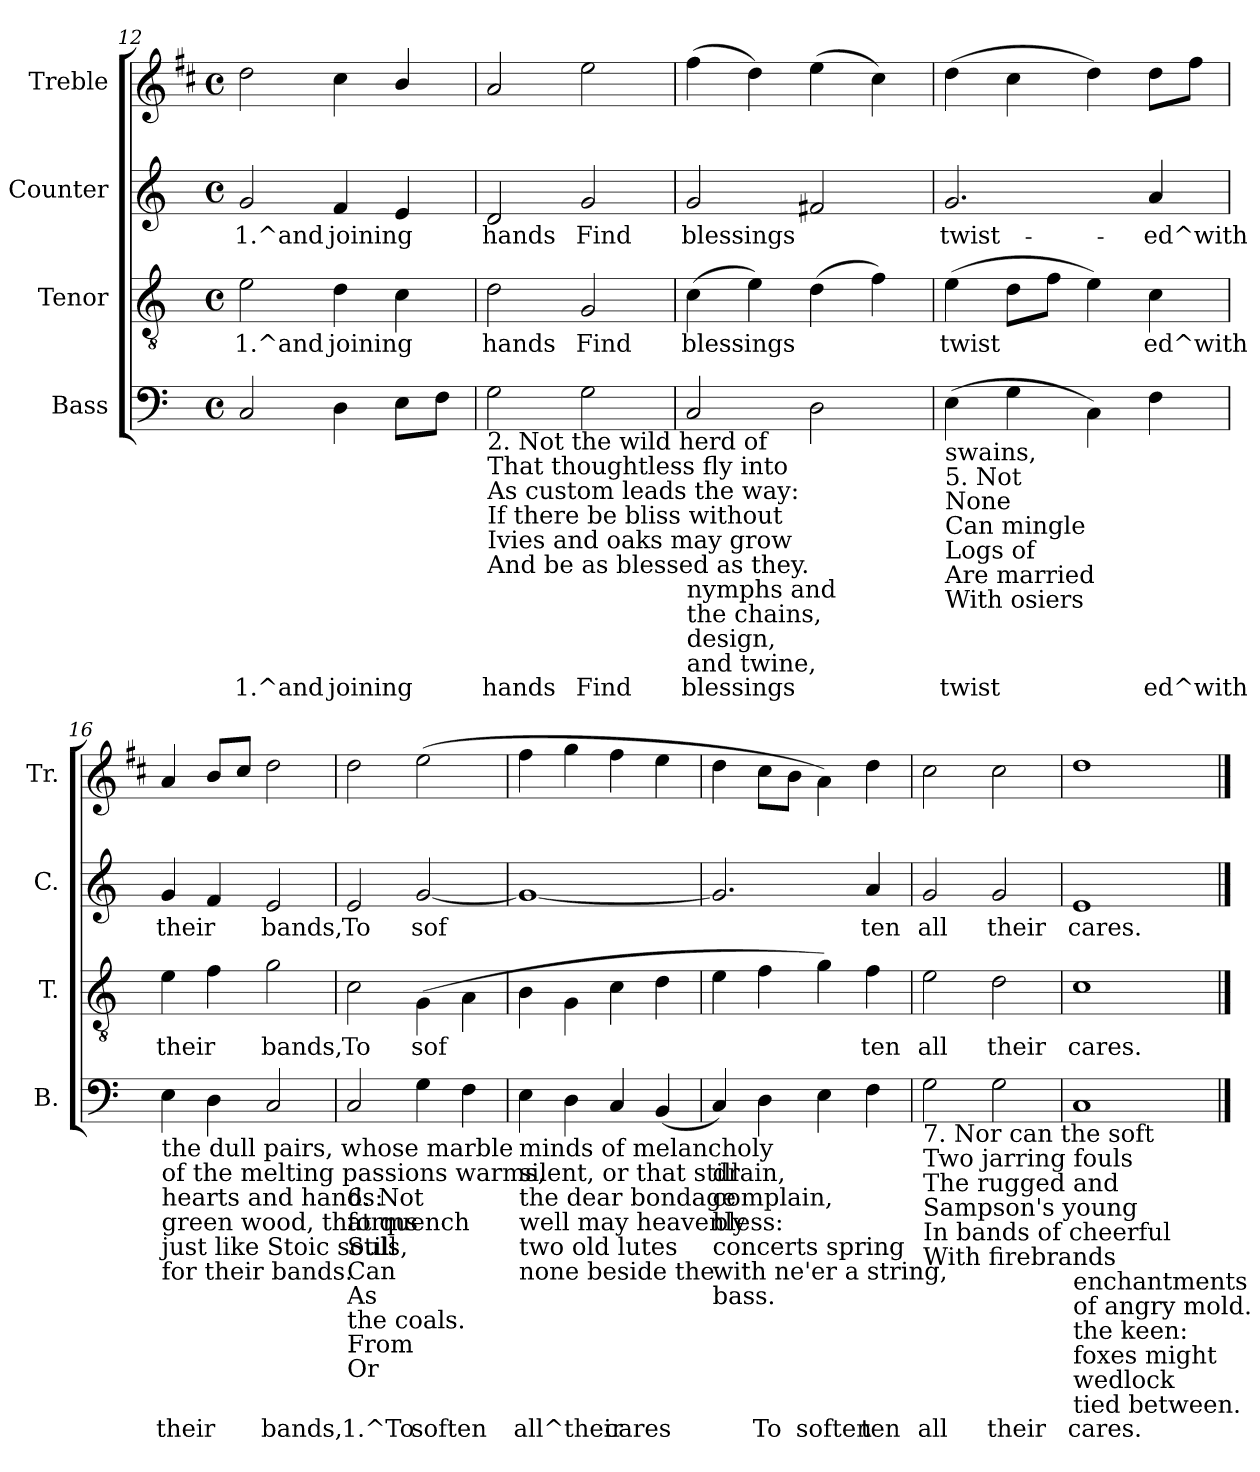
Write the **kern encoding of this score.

**kern	**text	**kern	**text	**kern	**text	**kern
*part4	*part4	*part3	*part3	*part2	*part2	*part1
*staff4	*staff4	*staff3	*staff3	*staff2	*staff2	*staff1
*I"Bass	*	*I"Tenor	*	*I"Counter	*	*I"Treble
*I'B.	*	*I'T.	*	*I'C.	*	*I'Tr.
!!LO:LB:g=z
*clefF4	*	*clefGv2	*	*clefG2	*	*clefG2
*	*	*	*	*	*	*ITrd1c2
*k[]	*	*k[]	*	*k[]	*	*k[]
*C:	*	*C:	*	*C:	*	*C:
*M4/4	*	*M4/4	*	*M4/4	*	*M4/4
*met(c)	*	*met(c)	*	*met(c)	*	*met(c)
=12	=12	=12	=12	=12	=12	=12
!	!LO:LY:a:rj	!	!LO:LY:a:rj	!	!LO:LY:b:rj	!
2C/	1.^and	2e\	1.^and	2g/	1.^and	2cc\
!	!LO:LY:a:rj	!	!LO:LY:a:rj	!	!LO:LY:b:rj	!
4D\	joining	4d\	joining	4f/	joining	4b\
!	!LO:LY:a:rj	!	!LO:LY:a:rj	!	!LO:LY:b:rj	!
8E\L	.	4c\	.	4e/	.	4a/
!	!LO:LY:a:rj	!	!	!	!	!
8F\J	.	.	.	.	.	.
=13	=13	=13	=13	=13	=13	=13
!LO:TX:b:t=2. Not the wild herd of	!	!	!	!	!	!
!LO:TX:b:t=That thoughtless fly into	!	!	!	!	!	!
!LO:TX:b:t=As custom leads the way&colon;	!	!	!	!	!	!
!LO:TX:b:t=If there be bliss without	!	!	!	!	!	!
!LO:TX:b:t=Ivies and oaks may grow	!	!	!	!	!	!
!LO:TX:b:t=And be as blessed as they.	!	!	!	!	!	!
!	!LO:LY:a:rj	!	!LO:LY:a:rj	!	!LO:LY:b:rj	!
2G\	hands	2d\	hands	2d/	hands	2g/
!	!LO:LY:a:rj	!	!LO:LY:a:rj	!	!LO:LY:b:rj	!
2G\	Find	2G/	Find	2g/	Find	2dd\
=14	=14	=14	=14	=14	=14	=14
!LO:TX:b:t=nymphs and	!	!	!	!	!	!
!LO:TX:b:t=the chains,	!	!	!	!	!	!
!LO:TX:b:t=design,	!	!	!	!	!	!
!LO:TX:b:t=and twine,	!	!	!	!	!	!
!	!LO:LY:a:rj	!	!LO:LY:a:rj	!	!LO:LY:b:rj	!
2C/	blessings	(>4c\	blessings	2g/	blessings	(>4ee\
!	!	!	!LO:LY:a:rj	!	!	!
.	.	4e\)	.	.	.	4cc\)
!	!LO:LY:a:rj	!	!LO:LY:a:rj	!	!LO:LY:b:rj	!
2D\	.	(>4d\	.	2f#X/	.	(>4dd\
!	!	!	!LO:LY:a:rj	!	!	!
.	.	4f\)	.	.	.	4b\)
=15	=15	=15	=15	=15	=15	=15
!LO:TX:b:t=swains,	!	!	!	!	!	!
!LO:TX:b:t=5. Not	!	!	!	!	!	!
!LO:TX:b:t=None	!	!	!	!	!	!
!LO:TX:b:t=Can mingle	!	!	!	!	!	!
!LO:TX:b:t=Logs of	!	!	!	!	!	!
!LO:TX:b:t=Are married	!	!	!	!	!	!
!LO:TX:b:t=With osiers	!	!	!	!	!	!
!	!LO:LY:a:rj	!	!LO:LY:a:rj	!	!LO:LY:b:rj	!
(>4E\	twist-	(>4e\	twist-	2.g/	twist-	(>4cc>\
!	!LO:LY:a:rj	!	!LO:LY:a:rj	!	!	!
4G\	--	8d\L	--	.	.	4b\
!	!	!	!LO:LY:a:rj	!	!	!
.	.	8f\J	--	.	.	.
!	!LO:LY:a:rj	!	!LO:LY:a:rj	!	!	!
4C\)	--	4e\)	--	.	.	4cc\)
!	!LO:LY:a:rj	!	!LO:LY:a:rj	!	!LO:LY:b:rj	!
4F\	-ed^with	4c\	-ed^with	4a/	-ed^with	8cc\L
.	.	.	.	.	.	8ee\J
=16	=16	=16	=16	=16	=16	=16
!LO:TX:b:t=the dull pairs, whose marble	!	!	!	!	!	!
!LO:TX:b:t=of the melting passions warms,	!	!	!	!	!	!
!LO:TX:b:t=hearts and hands&colon;	!	!	!	!	!	!
!LO:TX:b:t=green wood, that quench	!	!	!	!	!	!
!LO:TX:b:t=just like Stoic souls,	!	!	!	!	!	!
!LO:TX:b:t=for their bands.	!	!	!	!	!	!
!	!LO:LY:a:rj	!	!LO:LY:a:rj	!	!LO:LY:b:rj	!
4E\	their	4e\	their	4g/	their	4g/
!	!LO:LY:a:rj	!	!LO:LY:a:rj	!	!LO:LY:b:rj	!
4D\	.	4f\	.	4f/	.	8a/L
.	.	.	.	.	.	8b/J
!	!LO:LY:a:rj	!	!LO:LY:a:rj	!	!LO:LY:b:rj	!
2C/	bands,	2g\	bands,	2e/	bands,	2cc\
=17	=17	=17	=17	=17	=17	=17
!LO:TX:b:t=6. Not	!	!	!	!	!	!
!LO:TX:b:t=forms	!	!	!	!	!	!
!LO:TX:b:t=Still	!	!	!	!	!	!
!LO:TX:b:t=Can	!	!	!	!	!	!
!LO:TX:b:t=As	!	!	!	!	!	!
!LO:TX:b:t=the coals.	!	!	!	!	!	!
!LO:TX:b:t=From	!	!	!	!	!	!
!LO:TX:b:t=Or	!	!	!	!	!	!
!	!LO:LY:a:rj	!	!LO:LY:a:rj	!	!LO:LY:b:rj	!
2C/	1.^To	2c\	To	2e/	To	2cc\
!	!LO:LY:a:rj	!	!LO:LY:a:rj	!	!LO:LY:b:rj	!
4G\	soften	(>4G\	sof-	[<2g/	sof-	(>2dd\
!	!LO:LY:a:rj	!	!LO:LY:a:rj	!	!	!
4F\	.	4A\	--	.	.	.
=18	=18	=18	=18	=18	=18	=18
!LO:TX:b:t=minds of melancholy	!	!	!	!	!	!
!LO:TX:b:t=silent, or that still	!	!	!	!	!	!
!LO:TX:b:t=the dear bondage	!	!	!	!	!	!
!LO:TX:b:t=well may heavenly	!	!	!	!	!	!
!LO:TX:b:t=two old lutes	!	!	!	!	!	!
!LO:TX:b:t=none beside the	!	!	!	!	!	!
!	!LO:LY:a:rj	!	!LO:LY:a:rj	!	!LO:LY:b:rj	!
4E\	all^their	4B\	--	1g_<	--	4ee\
!	!LO:LY:a:rj	!	!LO:LY:a:rj	!	!	!
4D\	.	4G\	--	.	.	4ff\
!	!LO:LY:a:rj	!	!LO:LY:a:rj	!	!	!
4C/	cares	4c\	--	.	.	4ee\
!	!LO:LY:a:rj	!	!LO:LY:a:rj	!	!	!
(<4BB/	.	4d\	--	.	.	4dd\
=19	=19	=19	=19	=19	=19	=19
!LO:TX:b:t=drain,	!	!	!	!	!	!
!LO:TX:b:t=complain,	!	!	!	!	!	!
!LO:TX:b:t=bless&colon;	!	!	!	!	!	!
!LO:TX:b:t=concerts spring	!	!	!	!	!	!
!LO:TX:b:t=with ne'er a string,	!	!	!	!	!	!
!LO:TX:b:t=bass.	!	!	!	!	!	!
!	!LO:LY:a:rj	!	!LO:LY:a:rj	!	!LO:LY:b:rj	!
4C/)	.	4e\	--	2.g/]	--	4cc\
!	!LO:LY:a:rj	!	!LO:LY:a:rj	!	!	!
4D\	To	4f\	--	.	.	8b\L
.	.	.	.	.	.	8a\J
!	!LO:LY:a:rj	!	!LO:LY:a:rj	!	!	!
4E\	soften	4g\)	--	.	.	4g\)
!	!LO:LY:a:rj	!	!LO:LY:a:rj	!	!LO:LY:b:rj	!
4F\	ten	4f\	-ten	4a/	-ten	4cc\
=20	=20	=20	=20	=20	=20	=20
!LO:TX:b:t=7. Nor can the soft	!	!	!	!	!	!
!LO:TX:b:t=Two jarring fouls	!	!	!	!	!	!
!LO:TX:b:t=The rugged and	!	!	!	!	!	!
!LO:TX:b:t=Sampson's young	!	!	!	!	!	!
!LO:TX:b:t=In bands of cheerful	!	!	!	!	!	!
!LO:TX:b:t=With firebrands	!	!	!	!	!	!
!	!LO:LY:a:rj	!	!LO:LY:a:rj	!	!LO:LY:b:rj	!
2G\	all	2e\	all	2g/	all	2b\
!	!LO:LY:a:rj	!	!LO:LY:a:rj	!	!LO:LY:b:rj	!
2G\	their	2d\	their	2g/	their	2b\
=21	=21	=21	=21	=21	=21	=21
!LO:TX:b:t=enchantments	!	!	!	!	!	!
!LO:TX:b:t=of angry mold.	!	!	!	!	!	!
!LO:TX:b:t=the keen&colon;	!	!	!	!	!	!
!LO:TX:b:t=foxes might	!	!	!	!	!	!
!LO:TX:b:t=wedlock	!	!	!	!	!	!
!LO:TX:b:t=tied between.	!	!	!	!	!	!
!	!LO:LY:a:rj	!	!LO:LY:a:rj	!	!LO:LY:b:rj	!
1C	cares.	1c	cares.	1e	cares.	1cc
==	==	==	==	==	==	==
*-	*-	*-	*-	*-	*-	*-
